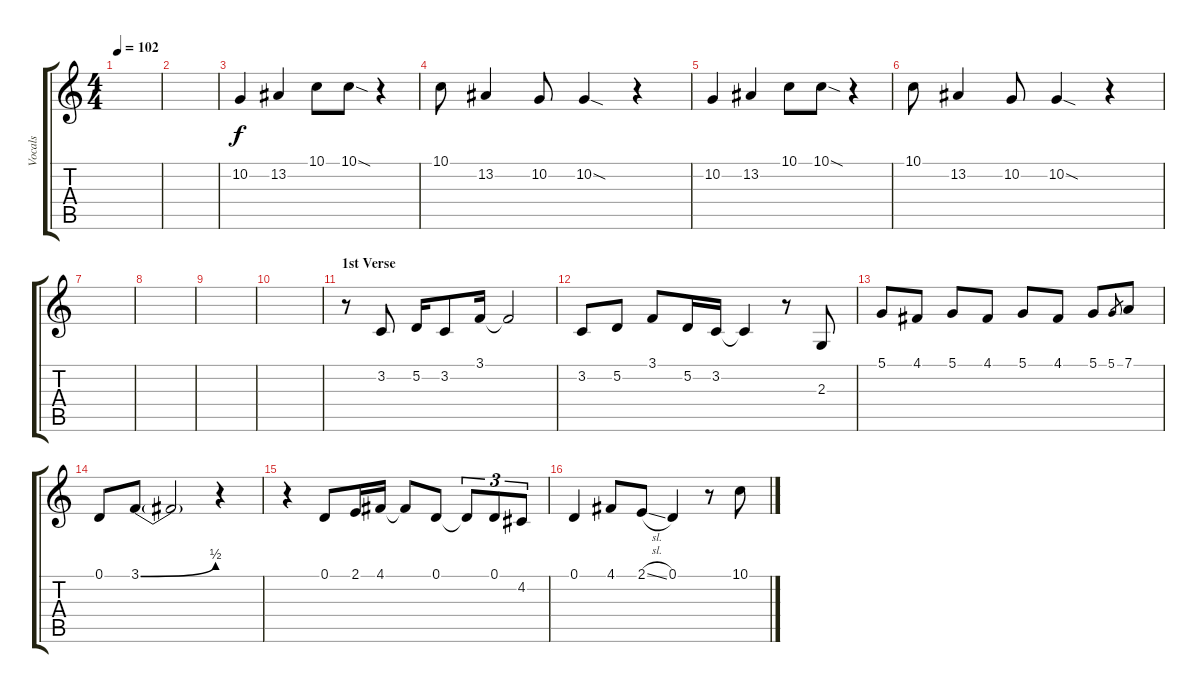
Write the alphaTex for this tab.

\track ("Vocals" "Vocals") {instrument choiraahs}
\staff {score tabs}
\tuning (D4 A3 F3 C3 G2 D2) {hide}
\ts (4 4)
\tempo 102
\clef g2
\ks c
|
|
10.2.4{txt " "} 13.2.4 10.1.8 10.1{sod}.8 r.4 |
10.1.8{txt " "} 13.2.4 10.2.8 10.2{sod}.4 r.4 |
10.2.4{txt " "} 13.2.4 10.1.8 10.1{sod}.8 r.4 |
10.1.8{txt " "} 13.2.4 10.2.8 10.2{sod}.4 r.4 |
|
|
|
|
\section ("" "1st Verse")
r.8 3.2.8{txt " "} 5.2.16 3.2.8 3.1.16 3.1{t}.2 |
3.2.8{txt " "} 5.2.8 3.1.8 5.2.16 3.2.16 3.2{t}.4 r.8 2.3.8{txt " "} |
5.1.8 4.1.8 5.1.8 4.1.8 5.1.8 4.1.8 5.1.8 5.1.8{gr} 7.1.8 |
0.1.8 3.1{be (bend 0 0 60 2)}.8 3.1{t}.2 r.4 |
r.4 0.1.8{txt " "} 2.1.16 4.1.16 4.1{t}.8 0.1.8 0.1{t}.8{tu (3 2)} 0.1.8{tu (3 2)} 4.2.8{tu (3 2)} |
0.1.4 4.1.8 2.1{sl}.8 0.1.4 r.8 10.1.8{txt " "}
